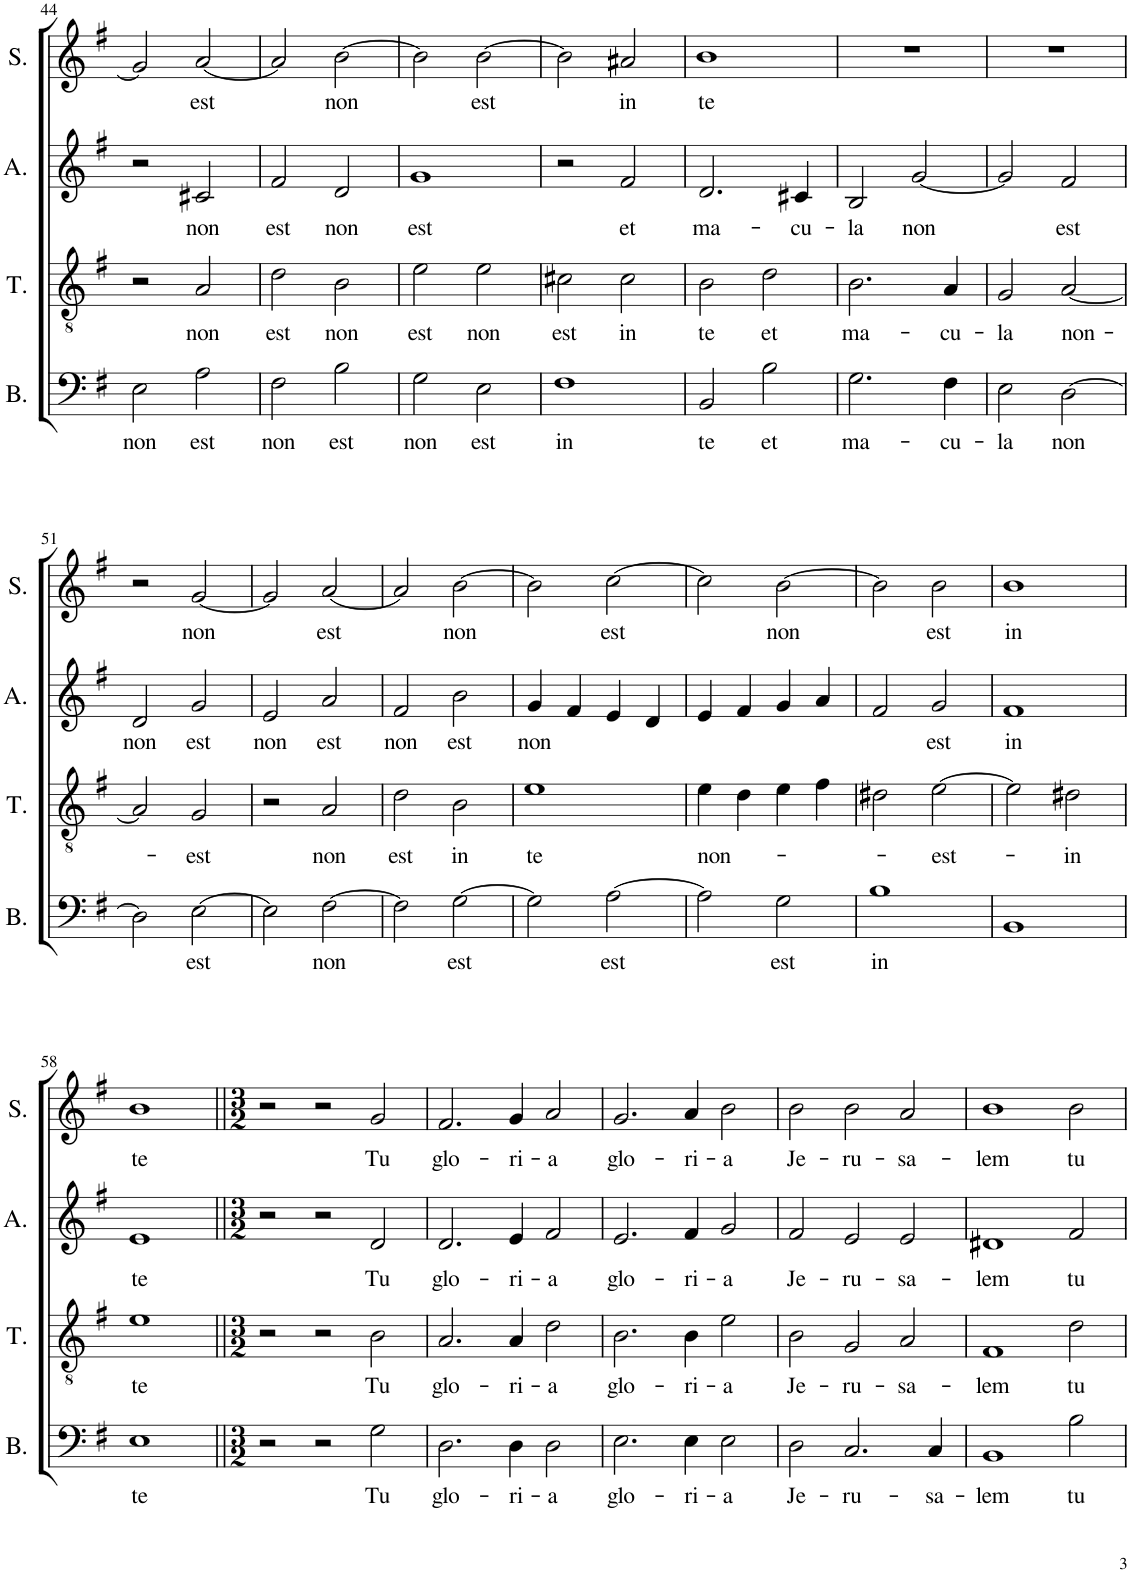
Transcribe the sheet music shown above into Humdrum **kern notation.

**kern	**text	**kern	**text	**kern	**text	**kern	**text
*part4	*part4	*part3	*part3	*part2	*part2	*part1	*part1
*staff4	*staff4	*staff3	*staff3	*staff2	*staff2	*staff1	*staff1
*I"Bass	*	*I"Tenor	*	*I"Alto	*	*I"Soprano	*
*I'B.	*	*I'T.	*	*I'A.	*	*I'S.	*
!!LO:PB:g=z
*clefF4	*	*clefGv2	*	*clefG2	*	*clefG2	*
*k[f#]	*	*k[f#]	*	*k[f#]	*	*k[f#]	*
*M2/2	*	*M2/2	*	*M2/2	*	*M2/2	*
*met(c|)	*	*met(c|)	*	*met(c|)	*	*met(c|)	*
=44	=44	=44	=44	=44	=44	=44	=44
!	!LO:LY:b	!	!	!	!	!	!
2E\	non	2r	.	2r	.	2g/]	.
!	!LO:LY:b	!	!LO:LY:b	!	!LO:LY:b	!	!LO:LY:b
2A\	est	2A/	non	2c#X/	non	[2a/	est
=45	=45	=45	=45	=45	=45	=45	=45
!	!LO:LY:b	!	!LO:LY:b	!	!LO:LY:b	!	!
2F#\	non	2d\	est	2f#/	est	2a/]	.
!	!LO:LY:b	!	!LO:LY:b	!	!LO:LY:b	!	!LO:LY:b
2B\	est	2B\	non	2d/	non	[2b\	non
=46	=46	=46	=46	=46	=46	=46	=46
!	!LO:LY:b	!	!LO:LY:b	!	!LO:LY:b	!	!
2G\	non	2e\	est	1g	est	2b\]	.
!	!LO:LY:b	!	!LO:LY:b	!	!	!	!LO:LY:b
2E\	est	2e\	non	.	.	[2b\	est
=47	=47	=47	=47	=47	=47	=47	=47
!	!LO:LY:b	!	!LO:LY:b	!	!	!	!
1F#	in	2c#X\	est	2r	.	2b\]	.
!	!	!	!LO:LY:b	!	!LO:LY:b	!	!LO:LY:b
.	.	2c#\	in	2f#/	et	2a#X/	in
=48	=48	=48	=48	=48	=48	=48	=48
!	!LO:LY:b	!	!LO:LY:b	!	!LO:LY:b	!	!LO:LY:b
2BB/	te	2B\	te	2.d/	ma-	1b	te
!	!LO:LY:b	!	!LO:LY:b	!	!	!	!
2B\	et	2d\	et	.	.	.	.
!	!	!	!	!	!LO:LY:b	!	!
.	.	.	.	4c#X/	-cu-	.	.
=49	=49	=49	=49	=49	=49	=49	=49
!	!LO:LY:b	!	!LO:LY:b	!	!LO:LY:b	!	!
2.G\	ma-	2.B\	ma-	2B/	-la	1r	.
!	!	!	!	!	!LO:LY:b	!	!
.	.	.	.	[2g/	non	.	.
!	!LO:LY:b	!	!LO:LY:b	!	!	!	!
4F#\	-cu-	4A/	-cu-	.	.	.	.
=50	=50	=50	=50	=50	=50	=50	=50
!	!LO:LY:b	!	!LO:LY:b	!	!	!	!
2E\	-la	2G/	-la	2g/]	.	1r	.
!	!LO:LY:b	!	!LO:LY:b	!	!LO:LY:b	!	!
[2D\	non	[2A/	non-	2f#/	est	.	.
!!LO:LB:g=z
=51	=51	=51	=51	=51	=51	=51	=51
!	!	!	!	!	!LO:LY:b	!	!
2D\]	.	2A/]	.	2d/	non	2r	.
!	!LO:LY:b	!	!LO:LY:b	!	!LO:LY:b	!	!LO:LY:b
[2E\	est	2G/	-est	2g/	est	[2g/	non
=52	=52	=52	=52	=52	=52	=52	=52
!	!	!	!	!	!LO:LY:b	!	!
2E\]	.	2r	.	2e/	non	2g/]	.
!	!LO:LY:b	!	!LO:LY:b	!	!LO:LY:b	!	!LO:LY:b
[2F#\	non	2A/	non	2a/	est	[2a/	est
=53	=53	=53	=53	=53	=53	=53	=53
!	!	!	!LO:LY:b	!	!LO:LY:b	!	!
2F#\]	.	2d\	est	2f#/	non	2a/]	.
!	!LO:LY:b	!	!LO:LY:b	!	!LO:LY:b	!	!LO:LY:b
[2G\	est	2B\	in	2b\	est	[2b\	non
=54	=54	=54	=54	=54	=54	=54	=54
!	!	!	!LO:LY:b	!	!LO:LY:b	!	!
2G\]	.	1e	te	4g/	non	2b\]	.
.	.	.	.	4f#/	.	.	.
!	!LO:LY:b	!	!	!	!	!	!LO:LY:b
[2A\	est	.	.	4e/	.	[2cc\	est
.	.	.	.	4d/	.	.	.
=55	=55	=55	=55	=55	=55	=55	=55
!	!	!	!LO:LY:b	!	!	!	!
2A\]	.	4e\	non-	4e/	.	2cc\]	.
.	.	4d\	.	4f#/	.	.	.
!	!LO:LY:b	!	!	!	!	!	!LO:LY:b
2G\	est	4e\	.	4g/	.	[2b\	non
.	.	4f#\	.	4a/	.	.	.
=56	=56	=56	=56	=56	=56	=56	=56
!	!LO:LY:b	!	!	!	!	!	!
1B	in	2d#X\	.	2f#/	.	2b\]	.
!	!	!	!LO:LY:b	!	!LO:LY:b	!	!LO:LY:b
.	.	[2e\	-est-	2g/	est	2b\	est
=57	=57	=57	=57	=57	=57	=57	=57
!	!	!	!	!	!LO:LY:b	!	!LO:LY:b
1BB	.	2e\]	.	1f#	in	1b	in
!	!	!	!LO:LY:b	!	!	!	!
.	.	2d#X\	-in	.	.	.	.
!!LO:LB:g=z
=58	=58	=58	=58	=58	=58	=58	=58
!	!LO:LY:b	!	!LO:LY:b	!	!LO:LY:b	!	!LO:LY:b
1E	te	1e	te	1e	te	1b	te
=59||	=59||	=59||	=59||	=59||	=59||	=59||	=59||
*M3/2	*	*M3/2	*	*M3/2	*	*M3/2	*
2r	.	2r	.	2r	.	2r	.
2r	.	2r	.	2r	.	2r	.
!	!LO:LY:b	!	!LO:LY:b	!	!LO:LY:b	!	!LO:LY:b
2G\	Tu	2B\	Tu	2d/	Tu	2g/	Tu
=60	=60	=60	=60	=60	=60	=60	=60
!	!LO:LY:b	!	!LO:LY:b	!	!LO:LY:b	!	!LO:LY:b
2.D\	glo-	2.A/	glo-	2.d/	glo-	2.f#/	glo-
!	!LO:LY:b	!	!LO:LY:b	!	!LO:LY:b	!	!LO:LY:b
4D\	-ri-	4A/	-ri-	4e/	-ri-	4g/	-ri-
!	!LO:LY:b	!	!LO:LY:b	!	!LO:LY:b	!	!LO:LY:b
2D\	-a	2d\	-a	2f#/	-a	2a/	-a
=61	=61	=61	=61	=61	=61	=61	=61
!	!LO:LY:b	!	!LO:LY:b	!	!LO:LY:b	!	!LO:LY:b
2.E\	glo-	2.B\	glo-	2.e/	glo-	2.g/	glo-
!	!LO:LY:b	!	!LO:LY:b	!	!LO:LY:b	!	!LO:LY:b
4E\	-ri-	4B\	-ri-	4f#/	-ri-	4a/	-ri-
!	!LO:LY:b	!	!LO:LY:b	!	!LO:LY:b	!	!LO:LY:b
2E\	-a	2e\	-a	2g/	-a	2b\	-a
=62	=62	=62	=62	=62	=62	=62	=62
!	!LO:LY:b	!	!LO:LY:b	!	!LO:LY:b	!	!LO:LY:b
2D\	Je-	2B\	Je-	2f#/	Je-	2b\	Je-
!	!LO:LY:b	!	!LO:LY:b	!	!LO:LY:b	!	!LO:LY:b
2.C/	-ru-	2G/	-ru-	2e/	-ru-	2b\	-ru-
!	!	!	!LO:LY:b	!	!LO:LY:b	!	!LO:LY:b
.	.	2A/	-sa-	2e/	-sa-	2a/	-sa-
!	!LO:LY:b	!	!	!	!	!	!
4C/	-sa-	.	.	.	.	.	.
=63	=63	=63	=63	=63	=63	=63	=63
!	!LO:LY:b	!	!LO:LY:b	!	!LO:LY:b	!	!LO:LY:b
1BB	-lem	1F#	-lem	1d#X	-lem	1b	-lem
!	!LO:LY:b	!	!LO:LY:b	!	!LO:LY:b	!	!LO:LY:b
2B\	tu	2d\	tu	2f#/	tu	2b\	tu
=	=	=	=	=	=	=	=
*-	*-	*-	*-	*-	*-	*-	*-
